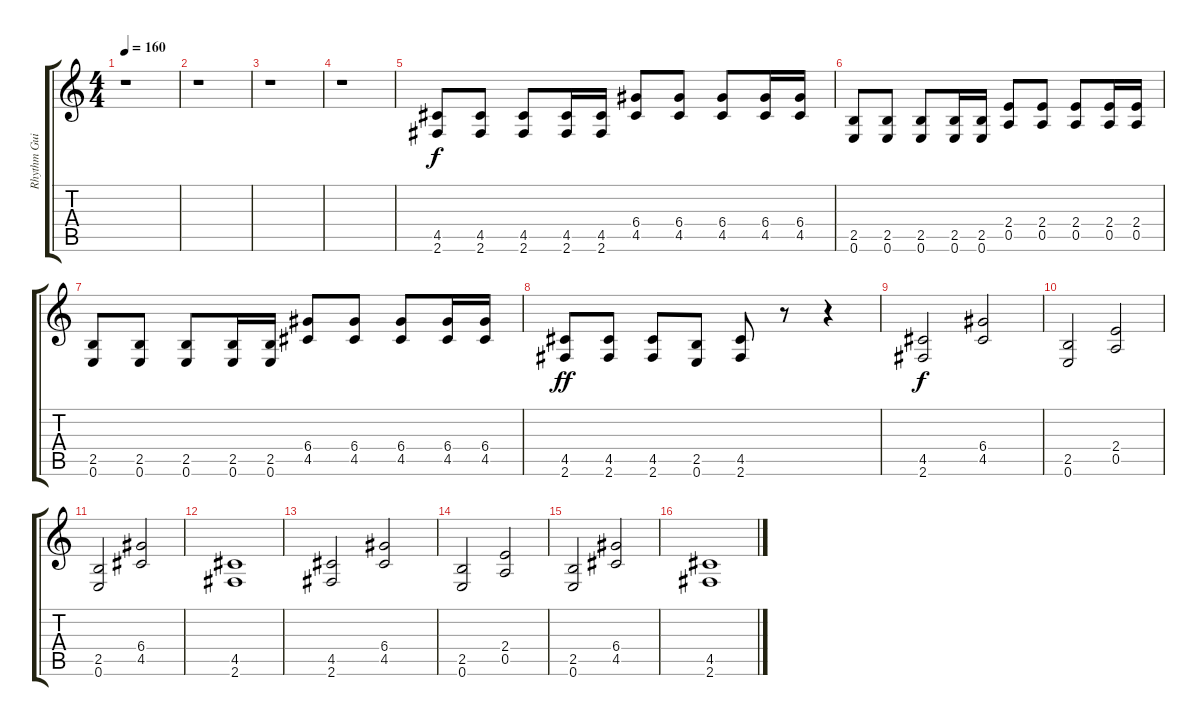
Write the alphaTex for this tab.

\track ("Rhythm Guitar" "Rhythm Gui") {instrument distortionguitar}
\staff {score tabs}
\tuning (E4 B3 G3 D3 A2 E2) {hide}
\ts (4 4)
\tempo 160
\clef g2
\ks c
r.1{dy f instrument distortionguitar} |
r.1 |
r.1 |
r.1 |
(4.5 2.6).8 (4.5 2.6).8 (4.5 2.6).8 (4.5 2.6).16 (4.5 2.6).16 (6.4 4.5).8 (6.4 4.5).8 (6.4 4.5).8 (6.4 4.5).16 (6.4 4.5).16 |
(2.5 0.6).8 (2.5 0.6).8 (2.5 0.6).8 (2.5 0.6).16 (2.5 0.6).16 (2.4 0.5).8 (2.4 0.5).8 (2.4 0.5).8 (2.4 0.5).16 (2.4 0.5).16 |
(2.5 0.6).8 (2.5 0.6).8 (2.5 0.6).8 (2.5 0.6).16 (2.5 0.6).16 (6.4 4.5).8 (6.4 4.5).8 (6.4 4.5).8 (6.4 4.5).16 (6.4 4.5).16 |
(4.5 2.6).8{dy ff} (4.5 2.6).8 (4.5 2.6).8 (2.5 0.6).8 (4.5 2.6).8 r.8 r.4 |
(4.5 2.6).2{dy f} (6.4 4.5).2 |
(2.5 0.6).2 (2.4 0.5).2 |
(2.5 0.6).2 (6.4 4.5).2 |
(4.5 2.6).1 |
(4.5 2.6).2 (6.4 4.5).2 |
(2.5 0.6).2 (2.4 0.5).2 |
(2.5 0.6).2 (6.4 4.5).2 |
(4.5 2.6).1
